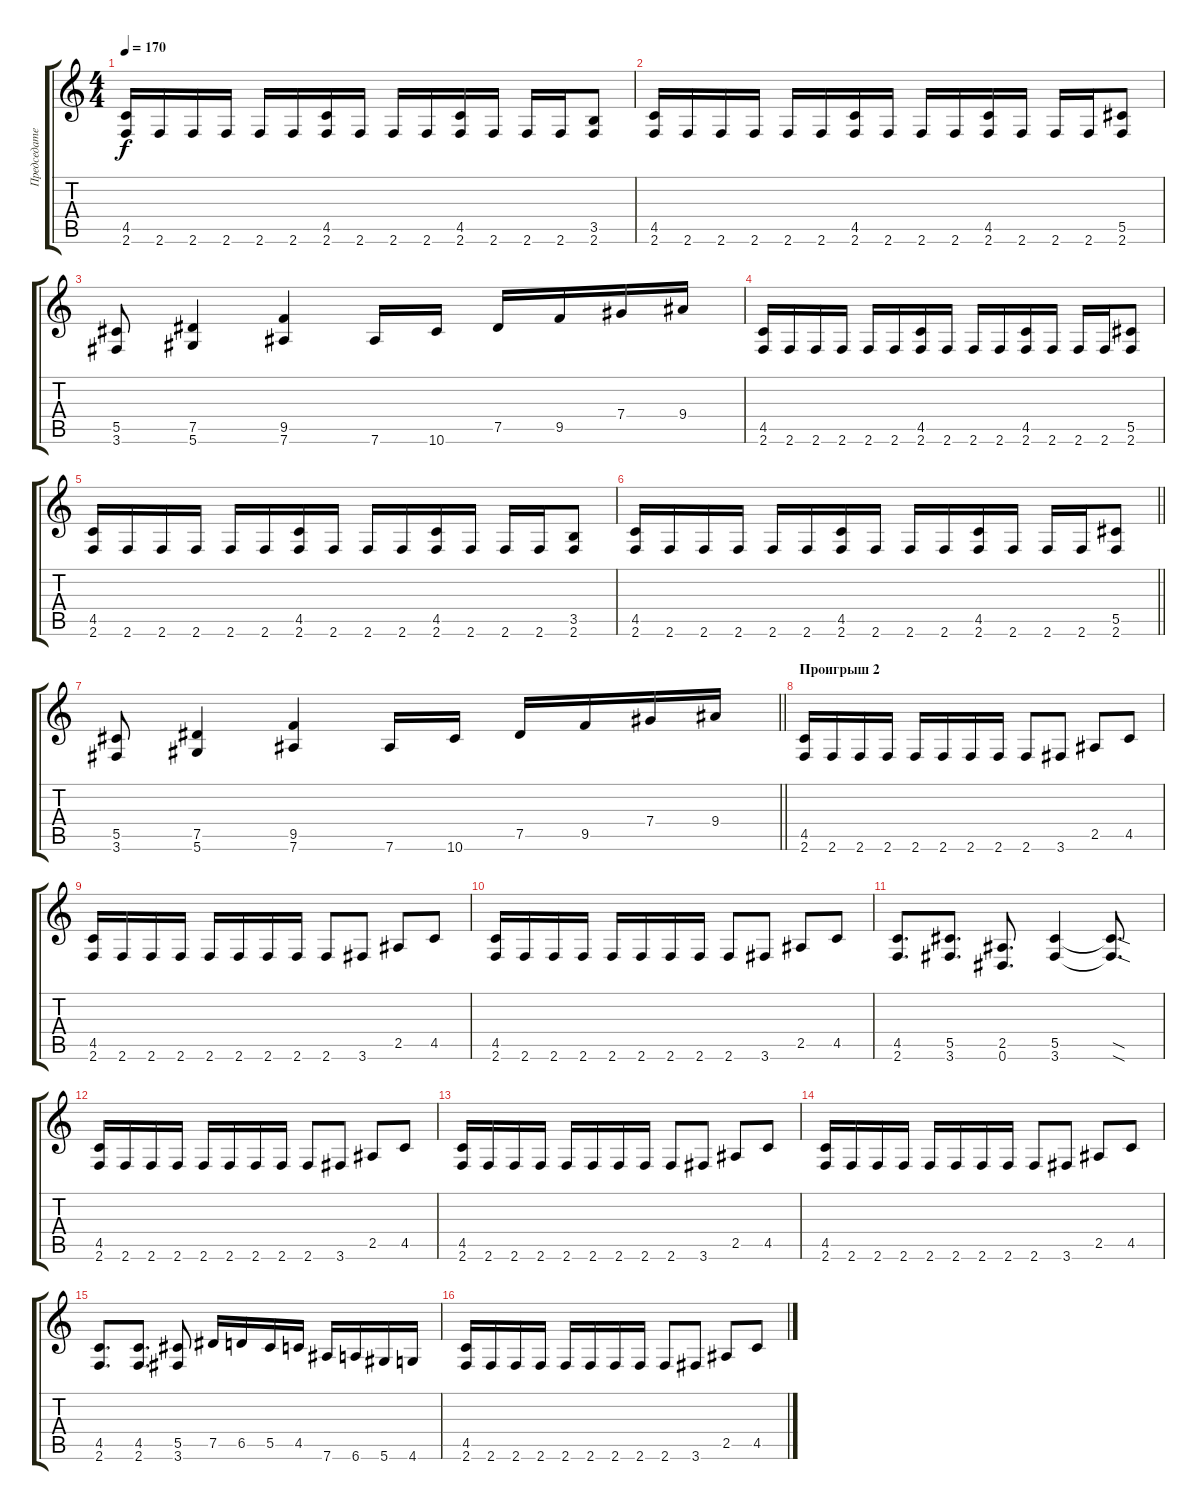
\track ("Председатель" "Председате") {instrument distortionguitar}
\staff {score tabs}
\tuning (Eb4 Bb3 Gb3 Db3 Ab2 Eb2) {hide}
\ts (4 4)
\tempo 170
\clef g2
\ks c
(4.5 2.6).16{dy f} 2.6.16 2.6.16 2.6.16 2.6.16 2.6.16 (4.5 2.6).16 2.6.16 2.6.16 2.6.16 (4.5 2.6).16 2.6.16 2.6.16 2.6.16 (3.5 2.6).8 |
(4.5 2.6).16 2.6.16 2.6.16 2.6.16 2.6.16 2.6.16 (4.5 2.6).16 2.6.16 2.6.16 2.6.16 (4.5 2.6).16 2.6.16 2.6.16 2.6.16 (5.5 2.6).8 |
(5.5 3.6).8 (7.5 5.6).4 (9.5 7.6).4 7.6.16 10.6.16 7.5.16 9.5.16 7.4.16 9.4.16 |
(4.5 2.6).16 2.6.16 2.6.16 2.6.16 2.6.16 2.6.16 (4.5 2.6).16 2.6.16 2.6.16 2.6.16 (4.5 2.6).16 2.6.16 2.6.16 2.6.16 (5.5 2.6).8 |
(4.5 2.6).16 2.6.16 2.6.16 2.6.16 2.6.16 2.6.16 (4.5 2.6).16 2.6.16 2.6.16 2.6.16 (4.5 2.6).16 2.6.16 2.6.16 2.6.16 (3.5 2.6).8 |
\barLineRight lightlight
(4.5 2.6).16 2.6.16 2.6.16 2.6.16 2.6.16 2.6.16 (4.5 2.6).16 2.6.16 2.6.16 2.6.16 (4.5 2.6).16 2.6.16 2.6.16 2.6.16 (5.5 2.6).8 |
\barLineRight lightlight
(5.5 3.6).8 (7.5 5.6).4 (9.5 7.6).4 7.6.16 10.6.16 7.5.16 9.5.16 7.4.16 9.4.16 |
\section ("" "Проигрыш 2")
(4.5 2.6).16 2.6.16 2.6.16 2.6.16 2.6.16 2.6.16 2.6.16 2.6.16 2.6.8 3.6.8 2.5.8 4.5.8 |
(4.5 2.6).16 2.6.16 2.6.16 2.6.16 2.6.16 2.6.16 2.6.16 2.6.16 2.6.8 3.6.8 2.5.8 4.5.8 |
(4.5 2.6).16 2.6.16 2.6.16 2.6.16 2.6.16 2.6.16 2.6.16 2.6.16 2.6.8 3.6.8 2.5.8 4.5.8 |
(4.5 2.6).8{d} (5.5 3.6).8{d} (2.5 0.6).8{d} (5.5 3.6).4 (5.5{sod t} 3.6{sod t}).8{d} |
(4.5 2.6).16 2.6.16 2.6.16 2.6.16 2.6.16 2.6.16 2.6.16 2.6.16 2.6.8 3.6.8 2.5.8 4.5.8 |
(4.5 2.6).16 2.6.16 2.6.16 2.6.16 2.6.16 2.6.16 2.6.16 2.6.16 2.6.8 3.6.8 2.5.8 4.5.8 |
(4.5 2.6).16 2.6.16 2.6.16 2.6.16 2.6.16 2.6.16 2.6.16 2.6.16 2.6.8 3.6.8 2.5.8 4.5.8 |
(4.5 2.6).8{d} (4.5 2.6).8{d} (5.5 3.6).8 7.5.16 6.5.16 5.5.16 4.5.16 7.6.16 6.6.16 5.6.16 4.6.16 |
(4.5 2.6).16 2.6.16 2.6.16 2.6.16 2.6.16 2.6.16 2.6.16 2.6.16 2.6.8 3.6.8 2.5.8 4.5.8
